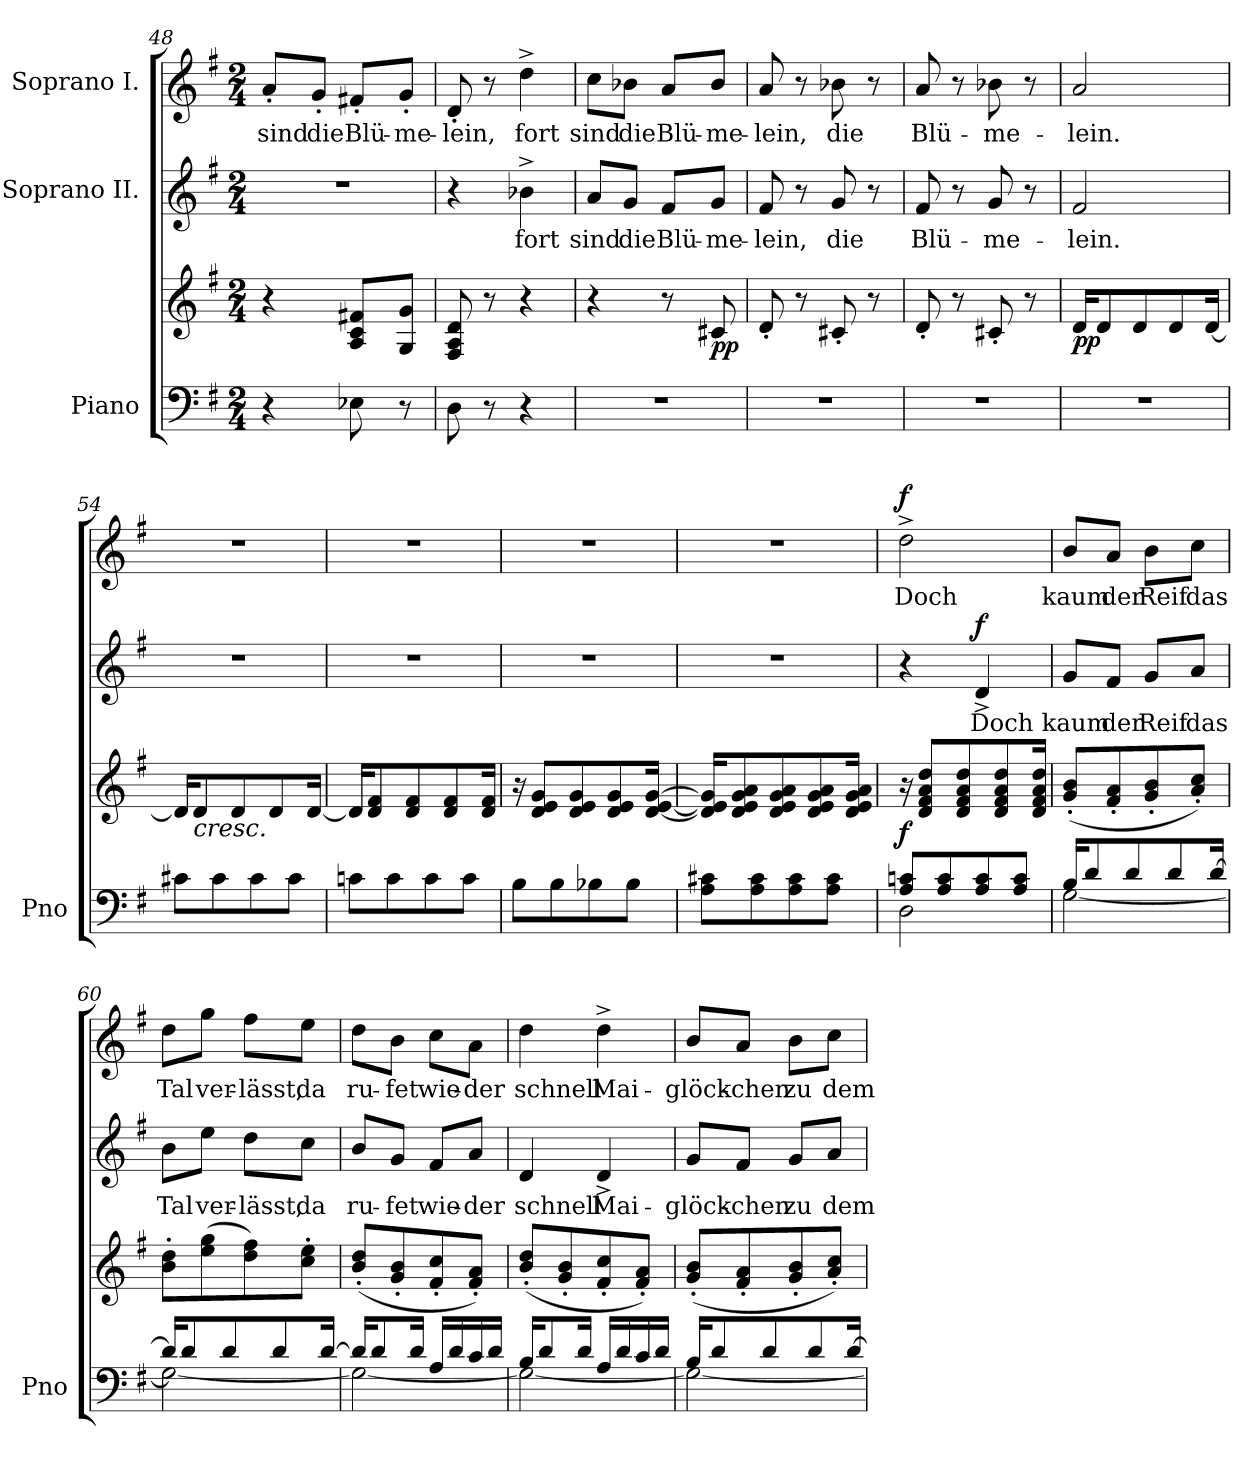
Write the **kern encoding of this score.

**kern	**kern	**dynam	**kern	**text	**dynam	**kern	**text	**dynam
*part3	*part3	*part3	*part2	*part2	*part2	*part1	*part1	*part1
*staff4	*staff3	*staff3/4	*staff2	*staff2	*staff2	*staff1	*staff1	*staff1
*I"Piano	*	*	*I"Soprano II.	*	*	*I"Soprano I.	*	*
*I'Pno	*	*	*	*	*	*	*	*
*clefF4	*clefG2	*	*clefG2	*	*	*clefG2	*	*
*k[f#]	*k[f#]	*	*k[f#]	*	*	*k[f#]	*	*
*M2/4	*M2/4	*	*M2/4	*	*	*M2/4	*	*
=48	=48	=48	=48	=48	=48	=48	=48	=48
4r	4r	.	2r	.	.	8a'/L	sind	.
.	.	.	.	.	.	8g'/J	die	.
8E-X\	8A/ 8c/ 8f#X/L	.	.	.	.	8f#X'/L	Blü-	.
8r	8G/ 8g/J	.	.	.	.	8g'/J	-me-	.
=49	=49	=49	=49	=49	=49	=49	=49	=49
8D\	8F#/ 8A/ 8d/	.	4r	.	.	8d'/	-lein,	.
8r	8r	.	.	.	.	8r	.	.
4r	4r	.	4b-X^\	fort	.	4dd^\	fort	.
=50	=50	=50	=50	=50	=50	=50	=50	=50
2r	4r	.	8a/L	sind	.	8cc\L	sind	.
.	.	.	8g/J	die	.	8b-X\J	die	.
.	8r	.	8f#/L	Blü-	.	8a/L	Blü-	.
!	!	!LO:DY:b	!	!	!	!	!	!
.	8c#X/	pp	8g/J	-me-	.	8b-/J	-me-	.
=51	=51	=51	=51	=51	=51	=51	=51	=51
2r	8d'/	.	8f#/	-lein,	.	8a/	-lein,	.
.	8r	.	8r	.	.	8r	.	.
.	8c#X'/	.	8g/	die	.	8b-X\	die	.
.	8r	.	8r	.	.	8r	.	.
=52	=52	=52	=52	=52	=52	=52	=52	=52
2r	8d'/	.	8f#/	Blü-	.	8a/	Blü-	.
.	8r	.	8r	.	.	8r	.	.
.	8c#X'/	.	8g/	-me-	.	8b-X\	-me-	.
.	8r	.	8r	.	.	8r	.	.
=53	=53	=53	=53	=53	=53	=53	=53	=53
!	!	!LO:DY:b	!	!	!	!	!	!
2r	16d/KL	pp	2f#/	-lein.	.	2a/	-lein.	.
.	8d/	.	.	.	.	.	.	.
.	8d/	.	.	.	.	.	.	.
.	8d/	.	.	.	.	.	.	.
.	[16d/Jk	.	.	.	.	.	.	.
=54	=54	=54	=54	=54	=54	=54	=54	=54
8c#X\L	16d/KL]	.	2r	.	.	2r	.	.
!	!LO:TX:b:i:t=cresc.	!	!	!	!	!	!	!
.	8d/	.	.	.	.	.	.	.
8c#\	.	.	.	.	.	.	.	.
.	8d/	.	.	.	.	.	.	.
8c#\	.	.	.	.	.	.	.	.
.	8d/	.	.	.	.	.	.	.
8c#\J	.	.	.	.	.	.	.	.
.	[16d/Jk	.	.	.	.	.	.	.
=55	=55	=55	=55	=55	=55	=55	=55	=55
8cn\L	16d/KL]	.	2r	.	.	2r	.	.
.	8d/ 8f#/	.	.	.	.	.	.	.
8c\	.	.	.	.	.	.	.	.
.	8d/ 8f#/	.	.	.	.	.	.	.
8c\	.	.	.	.	.	.	.	.
.	8d/ 8f#/	.	.	.	.	.	.	.
8c\J	.	.	.	.	.	.	.	.
.	16d/ 16f#/Jk	.	.	.	.	.	.	.
=56	=56	=56	=56	=56	=56	=56	=56	=56
8B\L	16r	.	2r	.	.	2r	.	.
.	8d/ 8e/ 8g/L	.	.	.	.	.	.	.
8B\	.	.	.	.	.	.	.	.
.	8d/ 8e/ 8g/	.	.	.	.	.	.	.
8B-X\	.	.	.	.	.	.	.	.
.	8d/ 8e/ 8g/	.	.	.	.	.	.	.
8B-\J	.	.	.	.	.	.	.	.
.	[16d/ [16e/ [16g/Jk	.	.	.	.	.	.	.
=57	=57	=57	=57	=57	=57	=57	=57	=57
8A\ 8c#X\L	16d/] 16e/] 16g/]KL	.	2r	.	.	2r	.	.
.	8d/ 8e/ 8g/ 8a/	.	.	.	.	.	.	.
8A\ 8c#\	.	.	.	.	.	.	.	.
.	8d/ 8e/ 8g/ 8a/	.	.	.	.	.	.	.
8A\ 8c#\	.	.	.	.	.	.	.	.
.	8d/ 8e/ 8g/ 8a/	.	.	.	.	.	.	.
8A\ 8c#\J	.	.	.	.	.	.	.	.
.	16d/ 16e/ 16g/ 16a/Jk	.	.	.	.	.	.	.
=58	=58	=58	=58	=58	=58	=58	=58	=58
*^	*	*	*	*	*	*	*	*
!	!	!	!LO:DY:b	!	!	!	!	!	!LO:DY:a
8A/ 8cn/L	2D\	16r	f	4r	.	.	2dd^\	Doch	f
.	.	8d/ 8f#/ 8a/ 8dd/L	.	.	.	.	.	.	.
8A/ 8c/	.	.	.	.	.	.	.	.	.
.	.	8d/ 8f#/ 8a/ 8dd/	.	.	.	.	.	.	.
!	!	!	!	!	!	!LO:DY:a	!	!	!
8A/ 8c/	.	.	.	4d^/	Doch	f	.	.	.
.	.	8d/ 8f#/ 8a/ 8dd/	.	.	.	.	.	.	.
8A/ 8c/J	.	.	.	.	.	.	.	.	.
.	.	16d/ 16f#/ 16a/ 16dd/Jk	.	.	.	.	.	.	.
=59	=59	=59	=59	=59	=59	=59	=59	=59	=59
16B/KL	[2G\	(8g/' 8b/'L	.	8g/L	kaum	.	8b/L	kaum	.
8d/	.	.	.	.	.	.	.	.	.
.	.	8f#/' 8a/'	.	8f#/J	der	.	8a/J	der	.
8d/	.	.	.	.	.	.	.	.	.
.	.	8g/' 8b/'	.	8g/L	Reif	.	8b\L	Reif	.
8d/	.	.	.	.	.	.	.	.	.
.	.	8a/' 8cc/'J)	.	8a/J	das	.	8cc\J	das	.
[16d/Jk	.	.	.	.	.	.	.	.	.
=60	=60	=60	=60	=60	=60	=60	=60	=60	=60
16d/KL]	2G\_	8b\' 8dd\'L	.	8b\L	Tal	.	8dd\L	Tal	.
8d/	.	.	.	.	.	.	.	.	.
.	.	(8ee\ 8gg\	.	8ee\J	ver-	.	8gg\J	ver-	.
8d/	.	.	.	.	.	.	.	.	.
.	.	8dd\ 8ff#\)	.	8dd\L	-lässt,	.	8ff#\L	-lässt,	.
8d/	.	.	.	.	.	.	.	.	.
.	.	8cc\' 8ee\'J	.	8cc\J	da	.	8ee\J	da	.
[16d/Jk	.	.	.	.	.	.	.	.	.
=61	=61	=61	=61	=61	=61	=61	=61	=61	=61
16d/KL]	2G\_	(8b/' 8dd/'L	.	8b/L	ru-	.	8dd\L	ru-	.
8d/	.	.	.	.	.	.	.	.	.
.	.	8g/' 8b/'	.	8g/J	-fet	.	8b\J	-fet	.
16d/Jk	.	.	.	.	.	.	.	.	.
16A/LL	.	8f#/' 8cc/'	.	8f#/L	wie-	.	8cc\L	wie-	.
16d/	.	.	.	.	.	.	.	.	.
16c/	.	8f#/' 8a/'J)	.	8a/J	-der	.	8a\J	-der	.
16d/JJ	.	.	.	.	.	.	.	.	.
=62	=62	=62	=62	=62	=62	=62	=62	=62	=62
16B/KL	2G\_	(8b/' 8dd/'L	.	4d/	schnell	.	4dd\	schnell	.
8d/	.	.	.	.	.	.	.	.	.
.	.	8g/' 8b/'	.	.	.	.	.	.	.
16d/Jk	.	.	.	.	.	.	.	.	.
16A/LL	.	8f#/' 8cc/'	.	4d^/	Mai-	.	4dd^\	Mai-	.
16d/	.	.	.	.	.	.	.	.	.
16c/	.	8f#/' 8a/'J)	.	.	.	.	.	.	.
16d/JJ	.	.	.	.	.	.	.	.	.
=63	=63	=63	=63	=63	=63	=63	=63	=63	=63
16B/KL	2G\_	(8g/' 8b/'L	.	8g/L	-glöck-	.	8b/L	-glöck-	.
8d/	.	.	.	.	.	.	.	.	.
.	.	8f#/' 8a/'	.	8f#/J	-chen	.	8a/J	-chen	.
8d/	.	.	.	.	.	.	.	.	.
.	.	8g/' 8b/'	.	8g/L	zu	.	8b\L	zu	.
8d/	.	.	.	.	.	.	.	.	.
.	.	8a/' 8cc/'J)	.	8a/J	dem	.	8cc\J	dem	.
[16d/Jk	.	.	.	.	.	.	.	.	.
*v	*v	*	*	*	*	*	*	*	*
=	=	=	=	=	=	=	=	=
*-	*-	*-	*-	*-	*-	*-	*-	*-
